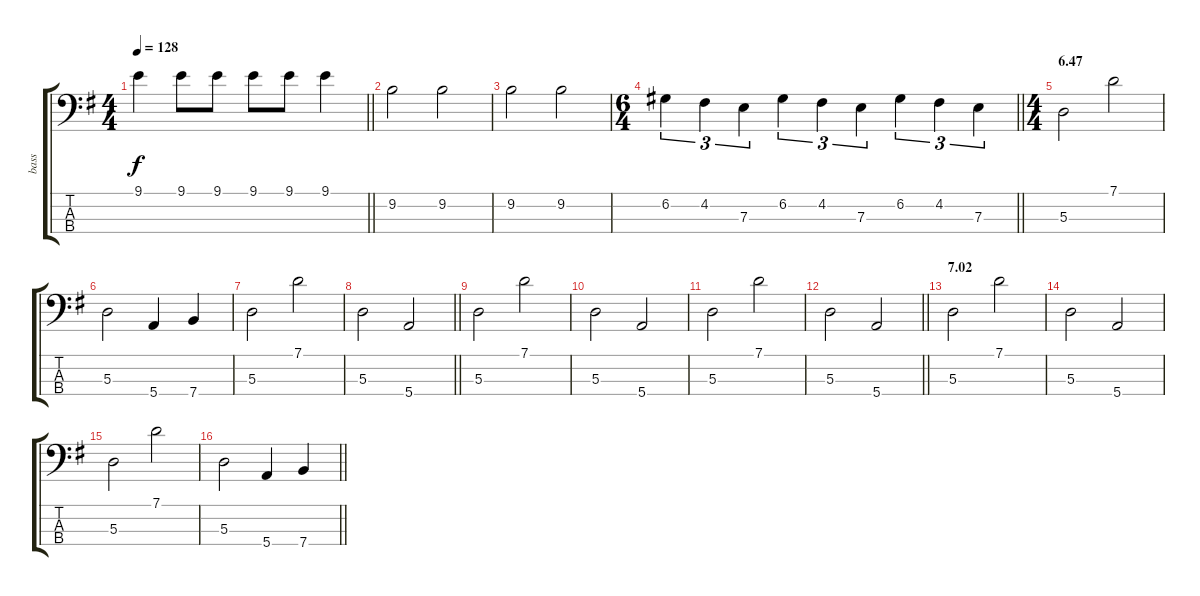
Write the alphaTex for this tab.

\track ("bass" "bass") {instrument electricbassfinger}
\staff {score tabs}
\tuning (G2 D2 A1 E1) {hide}
\ts (4 4)
\tempo 128
\clef f4
\barLineRight lightlight
\ks g
9.1.4{dy f} 9.1.8 9.1.8 9.1.8 9.1.8 9.1.4 |
9.2.2 9.2.2 |
9.2.2 9.2.2 |
\ts (6 4)
\barLineRight lightlight
6.2.4{tu (3 2)} 4.2.4{tu (3 2)} 7.3.4{tu (3 2)} 6.2.4{tu (3 2)} 4.2.4{tu (3 2)} 7.3.4{tu (3 2)} 6.2.4{tu (3 2)} 4.2.4{tu (3 2)} 7.3.4{tu (3 2)} |
\ts (4 4)
\section ("" "6.47")
5.3.2 7.1.2 |
5.3.2 5.4.4 7.4.4 |
5.3.2 7.1.2 |
\barLineRight lightlight
5.3.2 5.4.2 |
5.3.2 7.1.2 |
5.3.2 5.4.2 |
5.3.2 7.1.2 |
\barLineRight lightlight
5.3.2 5.4.2 |
\section ("" "7.02")
5.3.2 7.1.2 |
5.3.2 5.4.2 |
5.3.2 7.1.2 |
\barLineRight lightlight
5.3.2 5.4.4 7.4.4
